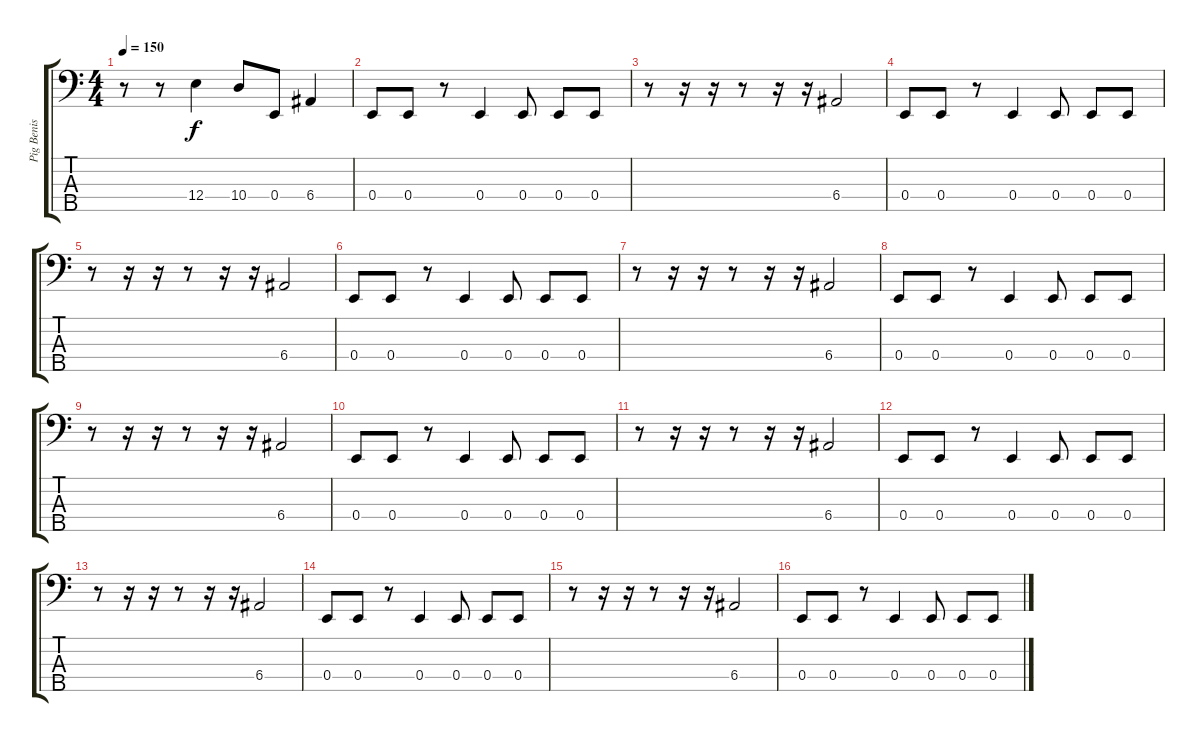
\track ("Pig Benis" "Pig Benis") {instrument electricbasspick}
\staff {score tabs}
\tuning (G2 D2 A1 E1 B0) {hide}
\ts (4 4)
\tempo 150
\clef f4
\ks c
r.8{dy f} r.8 12.4.4 10.4.8 0.4.8 6.4.4 |
0.4.8 0.4.8 r.8 0.4.4 0.4.8 0.4.8 0.4.8 |
r.8 r.16 r.16 r.8 r.16 r.16 6.4.2 |
0.4.8 0.4.8 r.8 0.4.4 0.4.8 0.4.8 0.4.8 |
r.8 r.16 r.16 r.8 r.16 r.16 6.4.2 |
0.4.8 0.4.8 r.8 0.4.4 0.4.8 0.4.8 0.4.8 |
r.8 r.16 r.16 r.8 r.16 r.16 6.4.2 |
0.4.8 0.4.8 r.8 0.4.4 0.4.8 0.4.8 0.4.8 |
r.8 r.16 r.16 r.8 r.16 r.16 6.4.2 |
0.4.8 0.4.8 r.8 0.4.4 0.4.8 0.4.8 0.4.8 |
r.8 r.16 r.16 r.8 r.16 r.16 6.4.2 |
0.4.8 0.4.8 r.8 0.4.4 0.4.8 0.4.8 0.4.8 |
r.8 r.16 r.16 r.8 r.16 r.16 6.4.2 |
0.4.8 0.4.8 r.8 0.4.4 0.4.8 0.4.8 0.4.8 |
r.8 r.16 r.16 r.8 r.16 r.16 6.4.2 |
0.4.8 0.4.8 r.8 0.4.4 0.4.8 0.4.8 0.4.8
